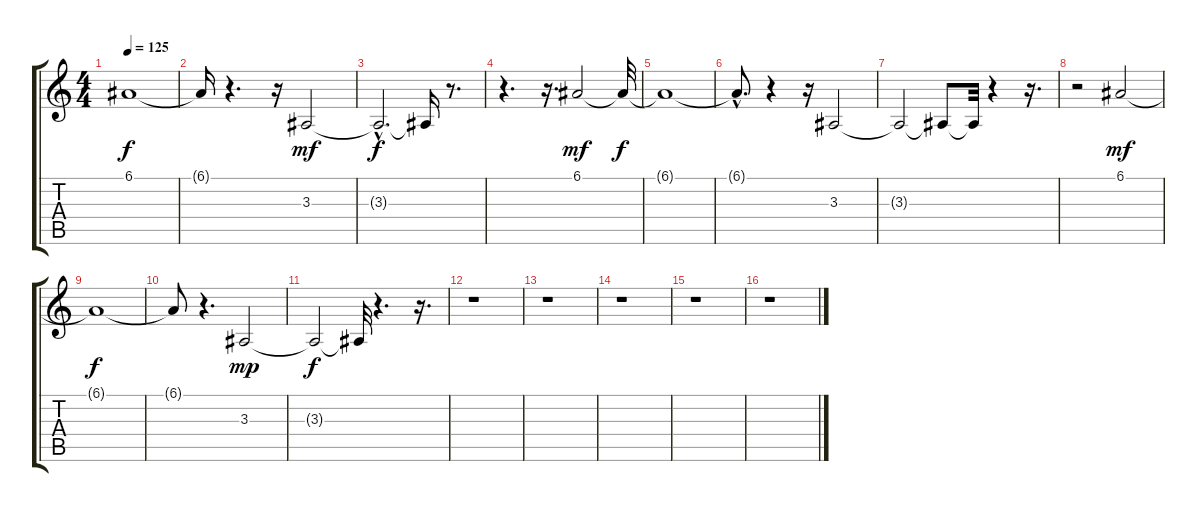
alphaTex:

\track "" {instrument pad3polysynth}
\staff {score tabs}
\tuning (E4 B3 G3 D3 A2 E2) {hide}
\ts (4 4)
\tempo 125
\clef g2
\ks c
6.1{t}.1{dy f} |
6.1{t}.16 r.4{d} r.16 3.3.2{dy mf} |
3.3{hac t}.2{d dy f} 3.3{t}.16 r.8{d} |
r.4{d} r.16{d} 6.1.2{dy mf} 6.1{t}.32{dy f} |
6.1{t}.1 |
6.1{hac t}.8{d} r.4 r.16 3.3.2 |
3.3{t}.2 3.3{t}.8 3.3{t}.32 r.4 r.16{d} |
r.2 6.1.2{dy mf} |
6.1{t}.1{dy f} |
6.1{t}.8 r.4{d} 3.3.2{dy mp} |
3.3{t}.2{dy f} 3.3{t}.32 r.4{d} r.16{d} |
r.1 |
r.1 |
r.1 |
r.1 |
r.1
